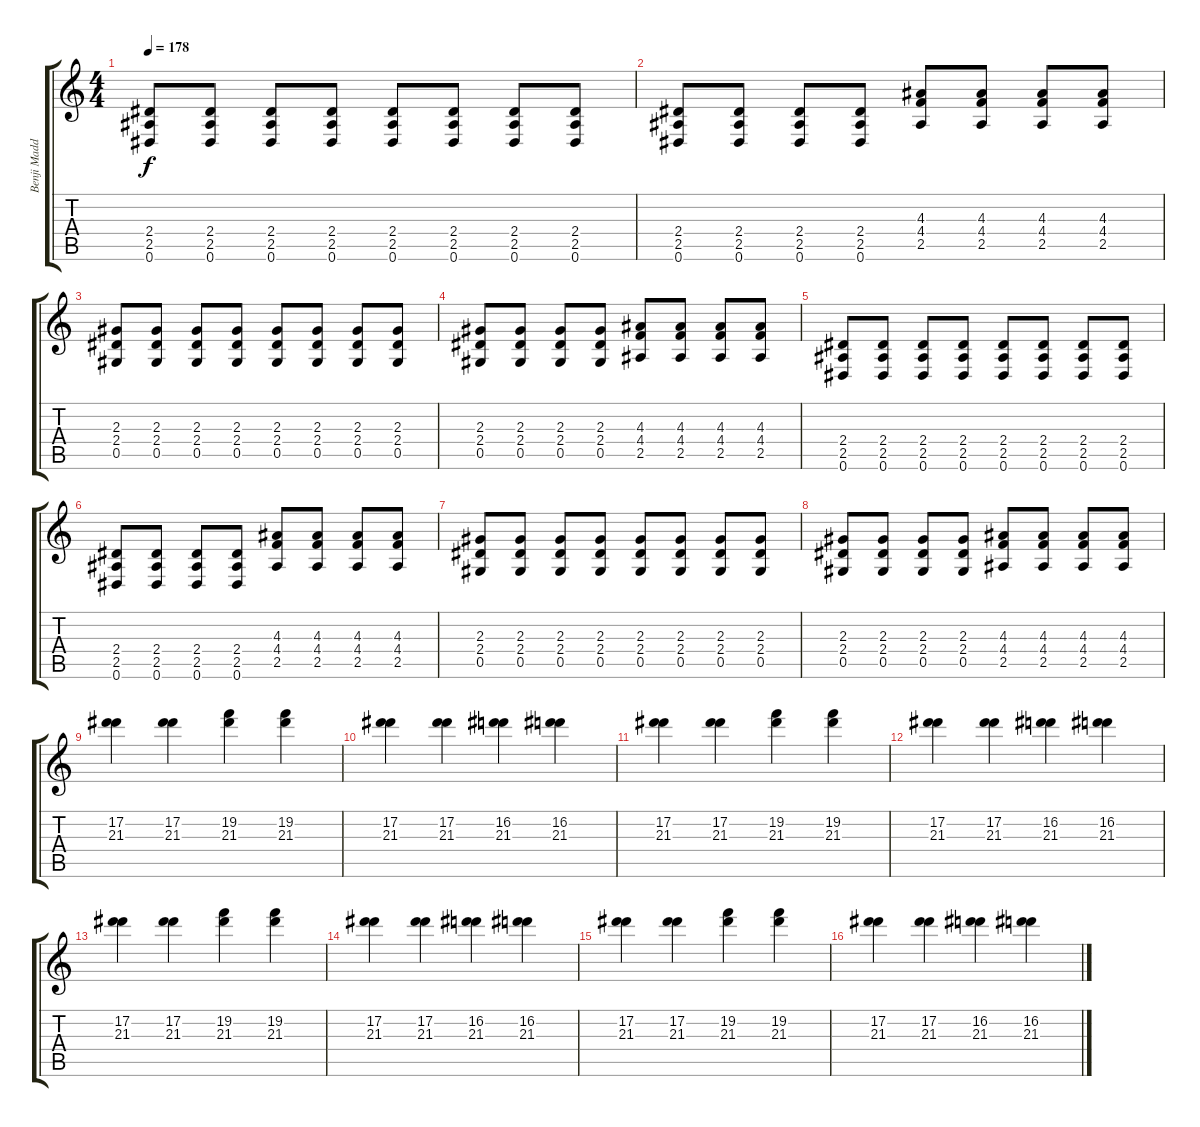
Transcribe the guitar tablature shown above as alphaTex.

\track ("Benji Madden" "Benji Madd") {instrument distortionguitar}
\staff {score tabs}
\tuning (Eb4 Bb3 Gb3 Db3 Ab2 Eb2) {hide}
\ts (4 4)
\tempo 178
\clef g2
\ks c
(2.4 2.5 0.6).8{dy f} (2.4 2.5 0.6).8 (2.4 2.5 0.6).8 (2.4 2.5 0.6).8 (2.4 2.5 0.6).8 (2.4 2.5 0.6).8 (2.4 2.5 0.6).8 (2.4 2.5 0.6).8 |
(2.4 2.5 0.6).8 (2.4 2.5 0.6).8 (2.4 2.5 0.6).8 (2.4 2.5 0.6).8 (4.3 4.4 2.5).8 (4.3 4.4 2.5).8 (4.3 4.4 2.5).8 (4.3 4.4 2.5).8 |
(2.3 2.4 0.5).8 (2.3 2.4 0.5).8 (2.3 2.4 0.5).8 (2.3 2.4 0.5).8 (2.3 2.4 0.5).8 (2.3 2.4 0.5).8 (2.3 2.4 0.5).8 (2.3 2.4 0.5).8 |
(2.3 2.4 0.5).8 (2.3 2.4 0.5).8 (2.3 2.4 0.5).8 (2.3 2.4 0.5).8 (4.3 4.4 2.5).8 (4.3 4.4 2.5).8 (4.3 4.4 2.5).8 (4.3 4.4 2.5).8 |
(2.4 2.5 0.6).8 (2.4 2.5 0.6).8 (2.4 2.5 0.6).8 (2.4 2.5 0.6).8 (2.4 2.5 0.6).8 (2.4 2.5 0.6).8 (2.4 2.5 0.6).8 (2.4 2.5 0.6).8 |
(2.4 2.5 0.6).8 (2.4 2.5 0.6).8 (2.4 2.5 0.6).8 (2.4 2.5 0.6).8 (4.3 4.4 2.5).8 (4.3 4.4 2.5).8 (4.3 4.4 2.5).8 (4.3 4.4 2.5).8 |
(2.3 2.4 0.5).8 (2.3 2.4 0.5).8 (2.3 2.4 0.5).8 (2.3 2.4 0.5).8 (2.3 2.4 0.5).8 (2.3 2.4 0.5).8 (2.3 2.4 0.5).8 (2.3 2.4 0.5).8 |
(2.3 2.4 0.5).8 (2.3 2.4 0.5).8 (2.3 2.4 0.5).8 (2.3 2.4 0.5).8 (4.3 4.4 2.5).8 (4.3 4.4 2.5).8 (4.3 4.4 2.5).8 (4.3 4.4 2.5).8 |
(17.2 21.3).4{balance 8} (17.2 21.3).4 (19.2 21.3).4 (19.2 21.3).4 |
(17.2 21.3).4 (17.2 21.3).4 (16.2 21.3).4 (16.2 21.3).4 |
(17.2 21.3).4 (17.2 21.3).4 (19.2 21.3).4 (19.2 21.3).4 |
(17.2 21.3).4 (17.2 21.3).4 (16.2 21.3).4 (16.2 21.3).4 |
(17.2 21.3).4 (17.2 21.3).4 (19.2 21.3).4 (19.2 21.3).4 |
(17.2 21.3).4 (17.2 21.3).4 (16.2 21.3).4 (16.2 21.3).4 |
(17.2 21.3).4 (17.2 21.3).4 (19.2 21.3).4 (19.2 21.3).4 |
(17.2 21.3).4 (17.2 21.3).4 (16.2 21.3).4 (16.2 21.3).4
